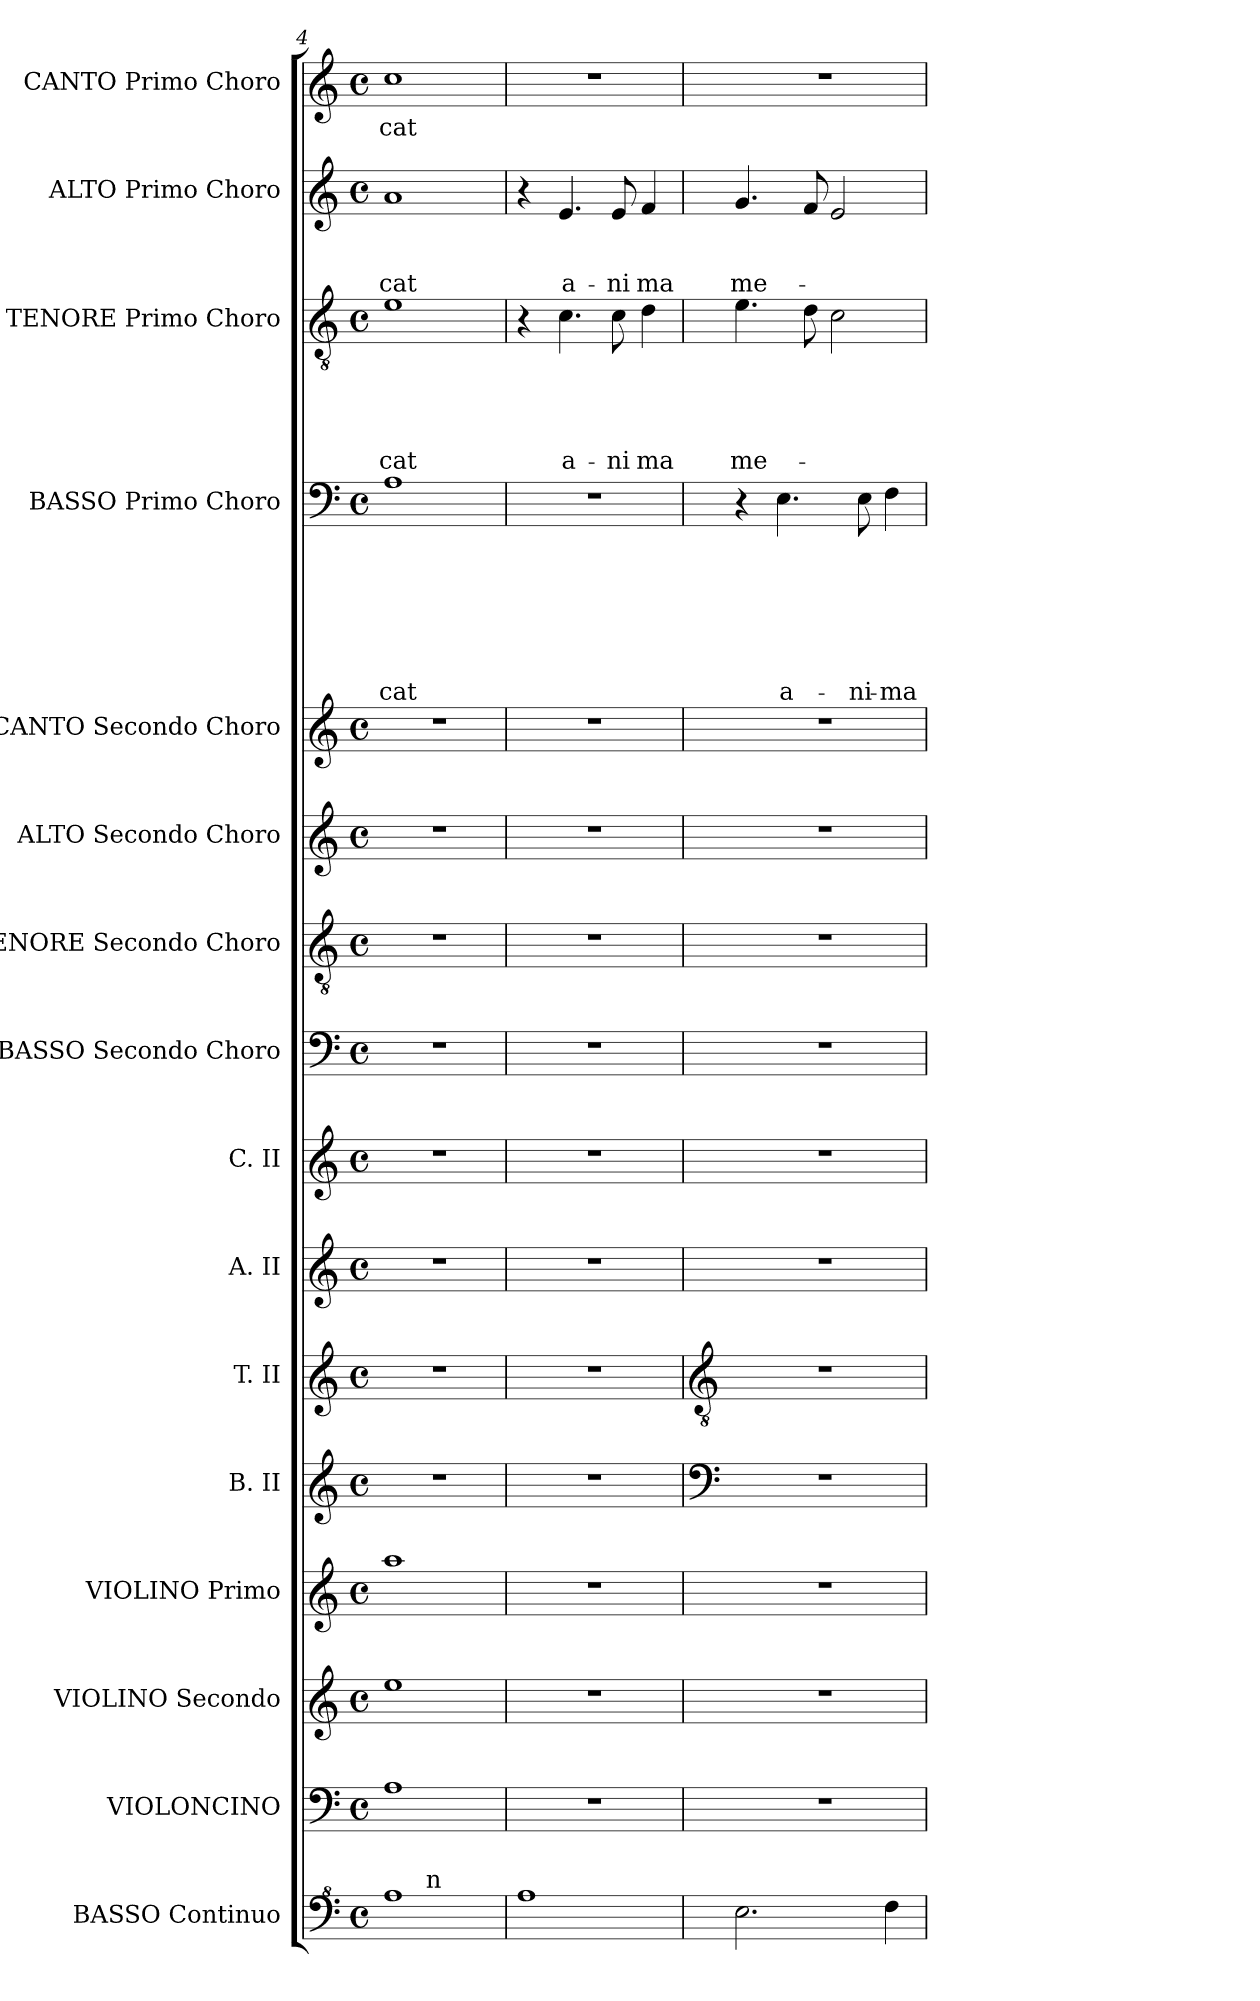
**kern	**kern	**kern	**kern	**kern	**kern	**kern	**kern	**kern	**kern	**kern	**kern	**kern	**text	**text	**text	**text	**text	**text	**text	**kern	**text	**text	**text	**text	**text	**kern	**text	**text	**text	**kern	**text
*part16	*part15	*part14	*part13	*part12	*part11	*part10	*part9	*part8	*part7	*part6	*part5	*part4	*part4	*part4	*part4	*part4	*part4	*part4	*part4	*part3	*part3	*part3	*part3	*part3	*part3	*part2	*part2	*part2	*part2	*part1	*part1
*staff16	*staff15	*staff14	*staff13	*staff12	*staff11	*staff10	*staff9	*staff8	*staff7	*staff6	*staff5	*staff4	*staff4	*staff4	*staff4	*staff4	*staff4	*staff4	*staff4	*staff3	*staff3	*staff3	*staff3	*staff3	*staff3	*staff2	*staff2	*staff2	*staff2	*staff1	*staff1
*I"BASSO Continuo	*I"VIOLONCINO	*I"VIOLINO Secondo	*I"VIOLINO Primo	*I"B. II	*I"T. II	*I"A. II	*I"C. II	*I"BASSO Secondo Choro	*I"TENORE Secondo Choro	*I"ALTO Secondo Choro	*I"CANTO Secondo Choro	*I"BASSO Primo Choro	*	*	*	*	*	*	*	*I"TENORE Primo Choro	*	*	*	*	*	*I"ALTO Primo Choro	*	*	*	*I"CANTO Primo Choro	*
*I'B. c.	*I'Vc.	*	*I'Vn. I	*I'B. II	*I'T. II	*I'A. II	*I'C. II	*	*I'Ch	*I'Ch	*I'Ch	*I'B. I	*	*	*	*	*	*	*	*I'T. I	*	*	*	*	*	*I'A. I	*	*	*	*I'C. I	*
*clefF^4	*clefF4	*clefG2	*clefG2	*clefG2	*clefG2	*clefG2	*clefG2	*clefF4	*clefGv2	*clefG2	*clefG2	*clefF4	*	*	*	*	*	*	*	*clefGv2	*	*	*	*	*	*clefG2	*	*	*	*clefG2	*
*ITrd7c12	*	*	*	*	*	*	*	*ITrd7c12	*	*	*	*	*	*	*	*	*	*	*	*	*	*	*	*	*	*	*	*	*	*	*
*k[]	*k[]	*k[]	*k[]	*k[]	*k[]	*k[]	*k[]	*k[]	*k[]	*k[]	*k[]	*k[]	*	*	*	*	*	*	*	*k[]	*	*	*	*	*	*k[]	*	*	*	*k[]	*
*C:	*C:	*C:	*C:	*C:	*C:	*C:	*C:	*C:	*C:	*C:	*C:	*C:	*	*	*	*	*	*	*	*C:	*	*	*	*	*	*C:	*	*	*	*C:	*
*M4/4	*M4/4	*M4/4	*M4/4	*M4/4	*M4/4	*M4/4	*M4/4	*M4/4	*M4/4	*M4/4	*M4/4	*M4/4	*	*	*	*	*	*	*	*M4/4	*	*	*	*	*	*M4/4	*	*	*	*M4/4	*
*met(c)	*met(c)	*met(c)	*met(c)	*met(c)	*met(c)	*met(c)	*met(c)	*met(c)	*met(c)	*met(c)	*met(c)	*met(c)	*	*	*	*	*	*	*	*met(c)	*	*	*	*	*	*met(c)	*	*	*	*met(c)	*
=4	=4	=4	=4	=4	=4	=4	=4	=4	=4	=4	=4	=4	=4	=4	=4	=4	=4	=4	=4	=4	=4	=4	=4	=4	=4	=4	=4	=4	=4	=4	=4
!	!	!	!	!	!	!	!	!	!	!	!	!	!	!	!	!	!	!	!LO:LY:b	!	!	!	!	!	!LO:LY:b	!	!	!	!LO:LY:b	!	!LO:LY:b
*^	*	*	*	*	*	*	*	*	*	*	*	*	*	*	*	*	*	*	*	*	*	*	*	*	*	*	*	*	*	*	*
1A	4ryy	1A	1ee	1aa	1r	1r	1r	1r	1r	1r	1r	1r	1A	.	.	.	.	.	.	-cat	1e	.	.	.	.	-cat	1a	.	.	-cat	1cc	-cat
!	!LO:TX:a:t=n	!	!	!	!	!	!	!	!	!	!	!	!	!	!	!	!	!	!	!	!	!	!	!	!	!	!	!	!	!	!	!
.	2.ryy	.	.	.	.	.	.	.	.	.	.	.	.	.	.	.	.	.	.	.	.	.	.	.	.	.	.	.	.	.	.	.
*v	*v	*	*	*	*	*	*	*	*	*	*	*	*	*	*	*	*	*	*	*	*	*	*	*	*	*	*	*	*	*	*	*
=5	=5	=5	=5	=5	=5	=5	=5	=5	=5	=5	=5	=5	=5	=5	=5	=5	=5	=5	=5	=5	=5	=5	=5	=5	=5	=5	=5	=5	=5	=5	=5
1A	1r	1r	1r	1r	1r	1r	1r	1r	1r	1r	1r	1r	.	.	.	.	.	.	.	4r	.	.	.	.	.	4r	.	.	.	1r	.
!	!	!	!	!	!	!	!	!	!	!	!	!	!	!	!	!	!	!	!	!	!	!	!	!	!LO:LY:b	!	!	!	!LO:LY:b	!	!
.	.	.	.	.	.	.	.	.	.	.	.	.	.	.	.	.	.	.	.	4.c\	.	.	.	.	a-	4.e/	.	.	a-	.	.
!	!	!	!	!	!	!	!	!	!	!	!	!	!	!	!	!	!	!	!	!	!	!	!	!	!LO:LY:b	!	!	!	!LO:LY:b	!	!
.	.	.	.	.	.	.	.	.	.	.	.	.	.	.	.	.	.	.	.	8c\	.	.	.	.	-ni	8e/	.	.	-ni	.	.
!	!	!	!	!	!	!	!	!	!	!	!	!	!	!	!	!	!	!	!	!	!	!	!	!	!LO:LY:b	!	!	!	!LO:LY:b	!	!
.	.	.	.	.	.	.	.	.	.	.	.	.	.	.	.	.	.	.	.	4d\	.	.	.	.	ma	4f/	.	.	ma	.	.
!!LO:PB:g=z
=6	=6	=6	=6	=6	=6	=6	=6	=6	=6	=6	=6	=6	=6	=6	=6	=6	=6	=6	=6	=6	=6	=6	=6	=6	=6	=6	=6	=6	=6	=6	=6
*	*	*	*	*clefF4	*clefGv2	*	*	*	*	*	*	*	*	*	*	*	*	*	*	*	*	*	*	*	*	*	*	*	*	*	*
!	!	!	!	!	!	!	!	!	!	!	!	!	!	!	!	!	!	!	!	!	!	!	!	!	!LO:LY:b	!	!	!	!LO:LY:b	!	!
2.E>\	1r	1r	1r	1r	1r	1r	1r	1r	1r	1r	1r	4r	.	.	.	.	.	.	.	4.e\	.	.	.	.	me-	4.g/	.	.	me-	1r	.
!	!	!	!	!	!	!	!	!	!	!	!	!	!	!	!	!	!	!	!LO:LY:b	!	!	!	!	!	!	!	!	!	!	!	!
.	.	.	.	.	.	.	.	.	.	.	.	4.E\	.	.	.	.	.	.	a-	.	.	.	.	.	.	.	.	.	.	.	.
.	.	.	.	.	.	.	.	.	.	.	.	.	.	.	.	.	.	.	.	8d\	.	.	.	.	.	8f/	.	.	.	.	.
.	.	.	.	.	.	.	.	.	.	.	.	.	.	.	.	.	.	.	.	2c\	.	.	.	.	.	2e/	.	.	.	.	.
!	!	!	!	!	!	!	!	!	!	!	!	!	!	!	!	!	!	!	!LO:LY:b	!	!	!	!	!	!	!	!	!	!	!	!
.	.	.	.	.	.	.	.	.	.	.	.	8E\	.	.	.	.	.	.	-ni-	.	.	.	.	.	.	.	.	.	.	.	.
!	!	!	!	!	!	!	!	!	!	!	!	!	!	!	!	!	!	!	!LO:LY:b:rj	!	!	!	!	!	!	!	!	!	!	!	!
4F\	.	.	.	.	.	.	.	.	.	.	.	4F\	.	.	.	.	.	.	-ma	.	.	.	.	.	.	.	.	.	.	.	.
=	=	=	=	=	=	=	=	=	=	=	=	=	=	=	=	=	=	=	=	=	=	=	=	=	=	=	=	=	=	=	=
*-	*-	*-	*-	*-	*-	*-	*-	*-	*-	*-	*-	*-	*-	*-	*-	*-	*-	*-	*-	*-	*-	*-	*-	*-	*-	*-	*-	*-	*-	*-	*-
